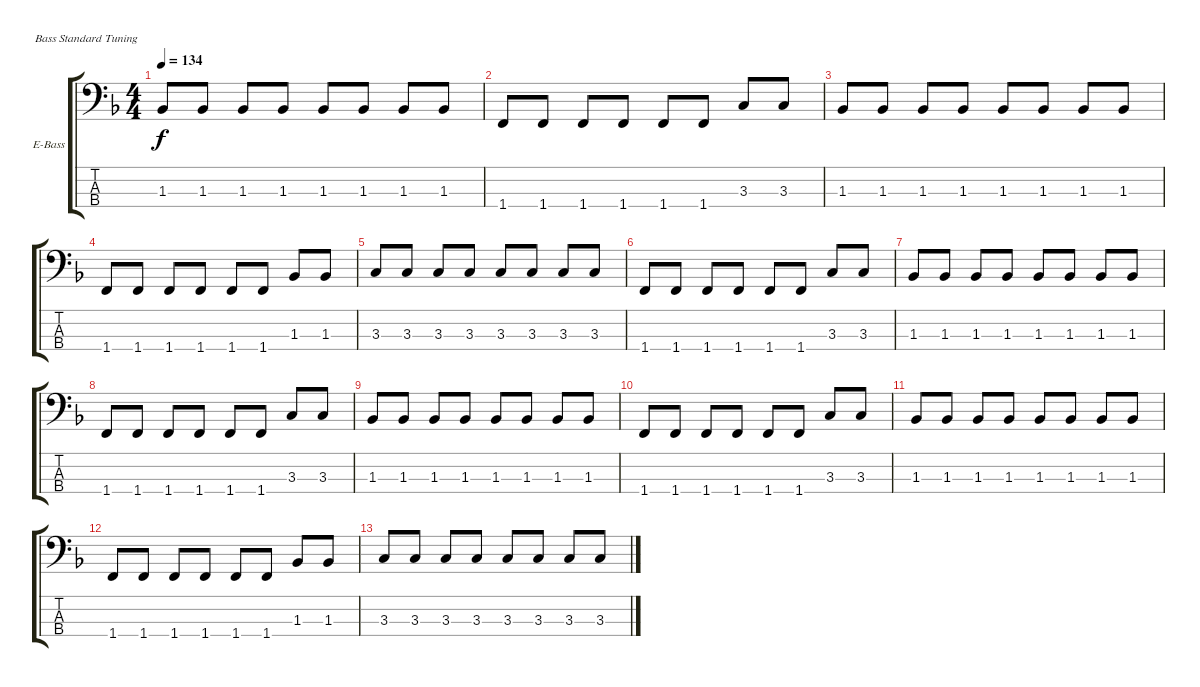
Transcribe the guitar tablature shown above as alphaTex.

\defaultSystemsLayout 4
\bracketExtendMode groupsimilarinstruments
\firstSystemTrackNameOrientation horizontal
\otherSystemsTrackNameOrientation horizontal
\track ("Jimmy" "E-Bass") {instrument electricbassfinger}
\staff {score tabs}
\tuning (G2 D2 A1 E1)
\ts (4 4)
\tempo 134
\clef f4
\scale
0.333333
\ks f
1.3.8{dy f} 1.3.8 1.3.8 1.3.8 1.3.8 1.3.8 1.3.8 1.3.8 |
\scale
0.333333 1.4.8 1.4.8 1.4.8 1.4.8 1.4.8 1.4.8 3.3.8 3.3.8 |
\scale
0.333333 1.3.8 1.3.8 1.3.8 1.3.8 1.3.8 1.3.8 1.3.8 1.3.8 |
\scale
0.333333 1.4.8 1.4.8 1.4.8 1.4.8 1.4.8 1.4.8 1.3.8 1.3.8 |
\scale
0.333333 3.3.8 3.3.8 3.3.8 3.3.8 3.3.8 3.3.8 3.3.8 3.3.8 |
\scale
0.333333 1.4.8 1.4.8 1.4.8 1.4.8 1.4.8 1.4.8 3.3.8 3.3.8 |
\scale
0.333333 1.3.8 1.3.8 1.3.8 1.3.8 1.3.8 1.3.8 1.3.8 1.3.8 |
\scale
0.333333 1.4.8 1.4.8 1.4.8 1.4.8 1.4.8 1.4.8 3.3.8 3.3.8 |
\scale
0.333333 1.3.8 1.3.8 1.3.8 1.3.8 1.3.8 1.3.8 1.3.8 1.3.8 |
\scale
0.333333 1.4.8 1.4.8 1.4.8 1.4.8 1.4.8 1.4.8 3.3.8 3.3.8 |
\scale
0.333333 1.3.8 1.3.8 1.3.8 1.3.8 1.3.8 1.3.8 1.3.8 1.3.8 |
1.4.8 1.4.8 1.4.8 1.4.8 1.4.8 1.4.8 1.3.8 1.3.8 |
3.3.8 3.3.8 3.3.8 3.3.8 3.3.8 3.3.8 3.3.8 3.3.8
